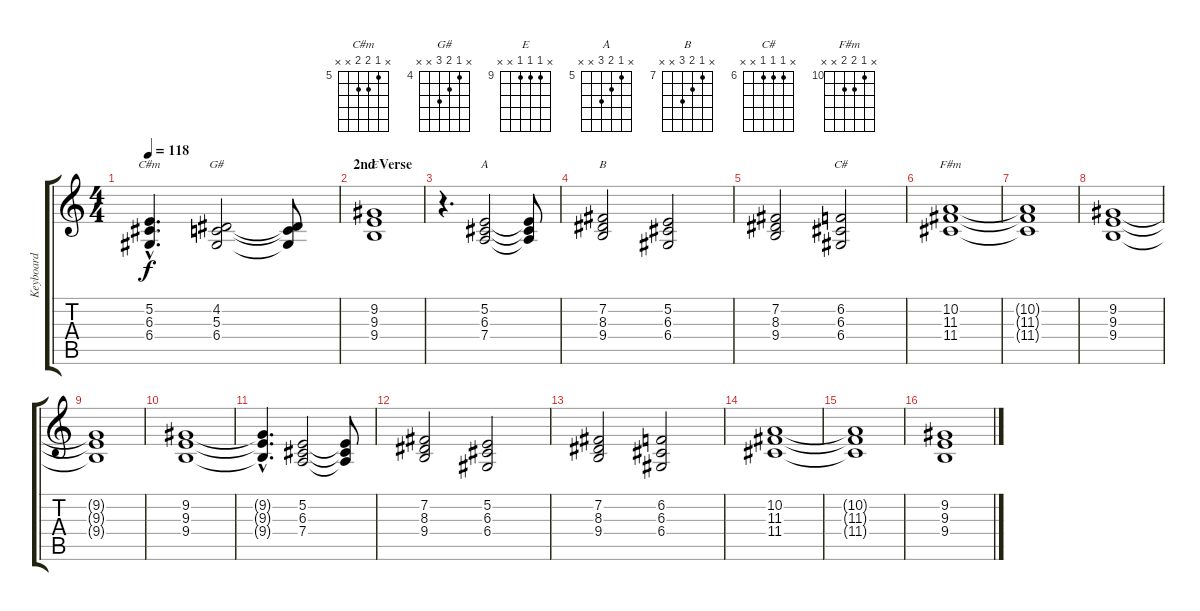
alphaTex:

\track ("Keyboard" "Keyboard") {instrument synthvoice}
\staff {score tabs}
\tuning (E4 B3 G3 D3 A2 E2) {hide}
\chord ("C#m" x 5 6 6 x x) {firstfret 5}
\chord ("G#" x 4 5 6 x x) {firstfret 4}
\chord ("E" x 9 9 9 x x) {firstfret 9}
\chord ("A" x 5 6 7 x x) {firstfret 5}
\chord ("B" x 7 8 9 x x) {firstfret 7}
\chord ("C#" x 6 6 6 x x) {firstfret 6}
\chord ("F#m" x 10 11 11 x x) {firstfret 10}
\ts (4 4)
\tempo 118
\clef g2
\ks c
(5.2{hac} 6.3{hac} 6.4{hac}).4{d ch "C#m" dy f} (4.2 5.3 6.4).2{ch "G#"} (4.2{t} 5.3{t} 6.4{t}).8 |
\section ("" "2nd Verse")
(9.2 9.3 9.4).1{ch "E"} |
r.4{d} (5.2 6.3 7.4).2{ch "A"} (5.2{t} 6.3{t} 7.4{t}).8 |
(7.2 8.3 9.4).2{ch "B"} (5.2 6.3 6.4).2 |
(7.2 8.3 9.4).2 (6.2 6.3 6.4).2{ch "C#"} |
(10.2 11.3 11.4).1{ch "F#m"} |
(10.2{t} 11.3{t} 11.4{t}).1 |
(9.2 9.3 9.4).1 |
(9.2{t} 9.3{t} 9.4{t}).1 |
(9.2 9.3 9.4).1 |
(9.2{hac t} 9.3{hac t} 9.4{hac t}).4{d} (5.2 6.3 7.4).2 (5.2{t} 6.3{t} 7.4{t}).8 |
(7.2 8.3 9.4).2 (5.2 6.3 6.4).2 |
(7.2 8.3 9.4).2 (6.2 6.3 6.4).2 |
(10.2 11.3 11.4).1 |
(10.2{t} 11.3{t} 11.4{t}).1 |
(9.2 9.3 9.4).1
